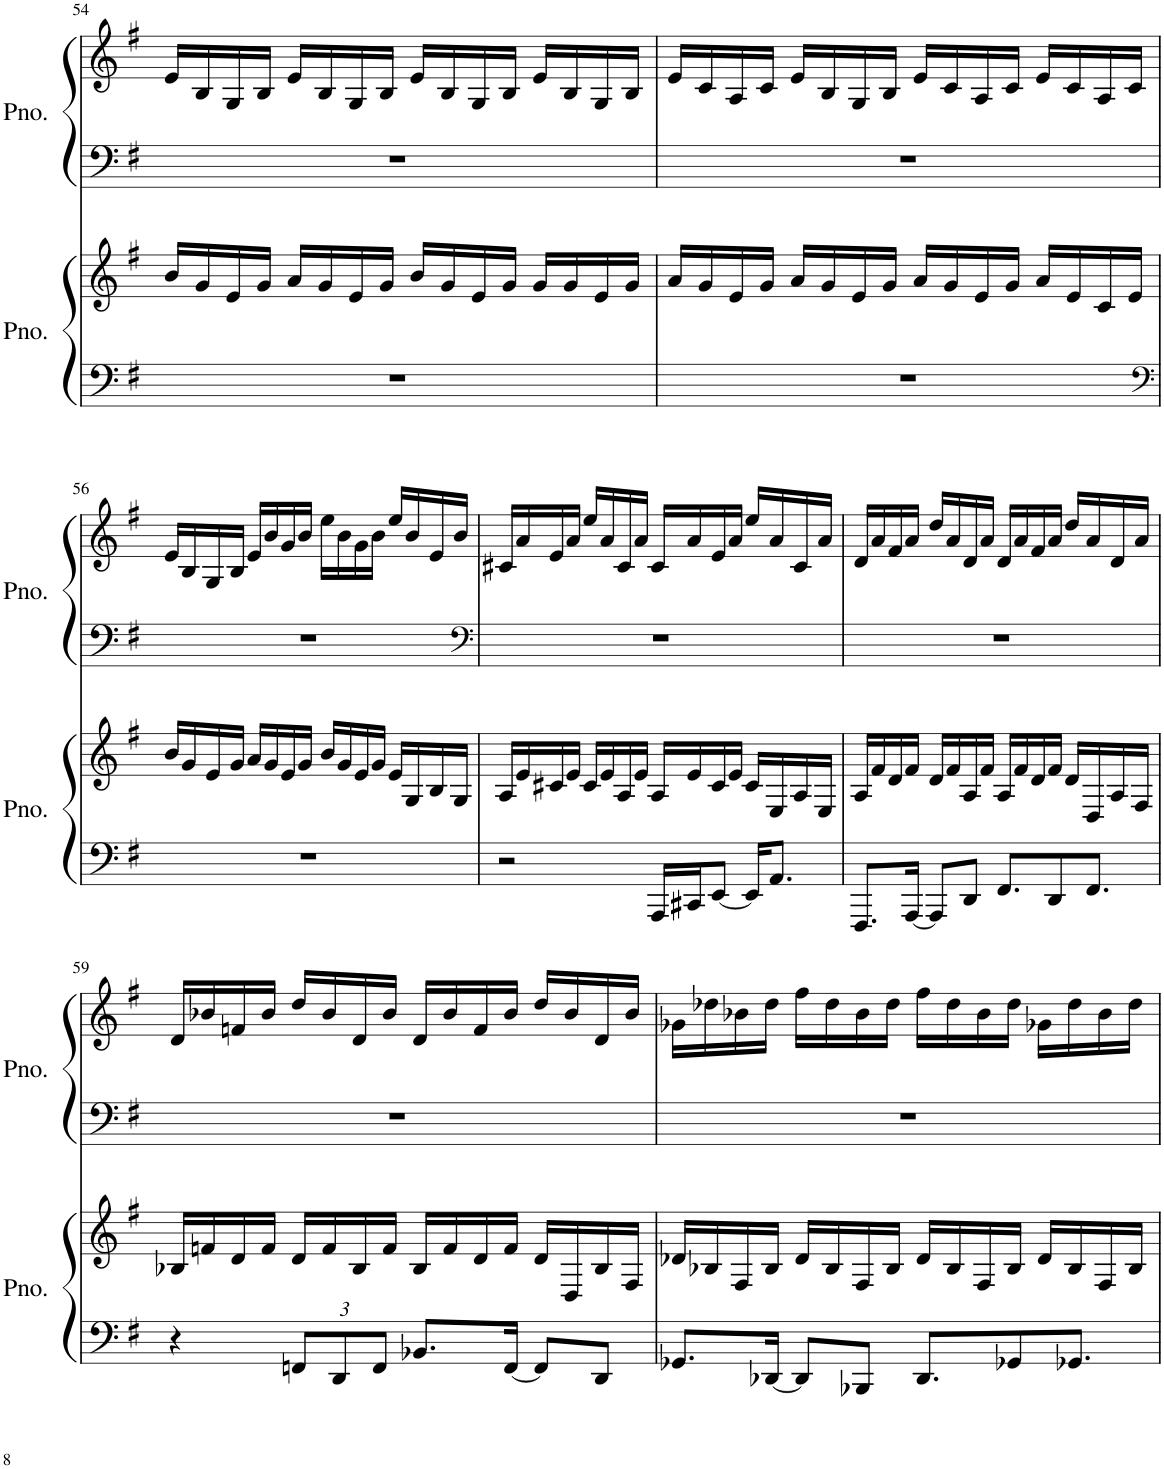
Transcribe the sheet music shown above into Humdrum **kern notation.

**kern	**kern	**kern	**kern
*part2	*part2	*part1	*part1
*staff4	*staff3	*staff2	*staff1
*I"Piano	*	*I"Piano	*
*I'Pno.	*	*I'Pno.	*
!!LO:PB:g=z
*clefF4	*clefG2	*clefF4	*clefG2
*k[f#]	*k[f#]	*k[f#]	*k[f#]
*M4/4	*M4/4	*M4/4	*M4/4
=54	=54	=54	=54
1r	16b/LL	1r	16e/LL
.	16g/	.	16B/
.	16e/	.	16G/
.	16g/JJ	.	16B/JJ
.	16a/LL	.	16e/LL
.	16g/	.	16B/
.	16e/	.	16G/
.	16g/JJ	.	16B/JJ
.	16b/LL	.	16e/LL
.	16g/	.	16B/
.	16e/	.	16G/
.	16g/JJ	.	16B/JJ
.	16g/LL	.	16e/LL
.	16g/	.	16B/
.	16e/	.	16G/
.	16g/JJ	.	16B/JJ
=55	=55	=55	=55
1r	16a/LL	1r	16e/LL
.	16g/	.	16c/
.	16e/	.	16A/
.	16g/JJ	.	16c/JJ
.	16a/LL	.	16e/LL
.	16g/	.	16B/
.	16e/	.	16G/
.	16g/JJ	.	16B/JJ
.	16a/LL	.	16e/LL
.	16g/	.	16c/
.	16e/	.	16A/
.	16g/JJ	.	16c/JJ
.	16a/LL	.	16e/LL
.	16e/	.	16c/
.	16c/	.	16A/
.	16e/JJ	.	16c/JJ
!!LO:LB:g=z
=56	=56	=56	=56
*clefF4	*	*	*
1r	16b/LL	1r	16e/LL
.	16g/	.	16B/
.	16e/	.	16G/
.	16g/JJ	.	16B/JJ
.	16a/LL	.	16e/LL
.	16g/	.	16b/
.	16e/	.	16g/
.	16g/JJ	.	16b/JJ
.	16b/LL	.	16ee\LL
.	16g/	.	16b\
.	16e/	.	16g\
.	16g/JJ	.	16b\JJ
.	16e/LL	.	16ee/LL
.	16G/	.	16b/
.	16B/	.	16e/
.	16G/JJ	.	16b/JJ
=57	=57	=57	=57
*	*	*clefF4	*
2r	16A/LL	1r	16c#X/LL
.	16e/	.	16a/
.	16c#X/	.	16e/
.	16e/JJ	.	16a/JJ
.	16c#/LL	.	16ee/LL
.	16e/	.	16a/
.	16A/	.	16c#/
.	16e/JJ	.	16a/JJ
16AAA/LL	16A/LL	.	16c#/LL
16CC#X/J	16e/	.	16a/
[8EE/J	16c#/	.	16e/
.	16e/JJ	.	16a/JJ
16EE/KL]	16c#/LL	.	16ee/LL
8.AA/J	16E/	.	16a/
.	16A/	.	16c#/
.	16E/JJ	.	16a/JJ
=58	=58	=58	=58
8.FFF#/L	16A/LL	1r	16d/LL
.	16f#/	.	16a/
.	16d/	.	16f#/
[16AAA/Jk	16f#/JJ	.	16a/JJ
8AAA/L]	16d/LL	.	16dd/LL
.	16f#/	.	16a/
8DD/J	16A/	.	16d/
.	16f#/JJ	.	16a/JJ
8.FF#/L	16A/LL	.	16d/LL
.	16f#/	.	16a/
.	16d/	.	16f#/
8DD/	16f#/JJ	.	16a/JJ
.	16d/LL	.	16dd/LL
8.FF#/J	16D/	.	16a/
.	16A/	.	16d/
.	16F#/JJ	.	16a/JJ
!!LO:LB:g=z
=59	=59	=59	=59
4r	16B-X/LL	1r	16d/LL
.	16fn/	.	16b-X/
.	16d/	.	16fn/
.	16f/JJ	.	16b-/JJ
*Xbrackettup	*	*	*
12FFn/L	16d/LL	.	16dd/LL
.	16f/	.	16b-/
12DD/	.	.	.
.	16B-/	.	16d/
12FF/J	.	.	.
.	16f/JJ	.	16b-/JJ
8.BB-X/L	16B-/LL	.	16d/LL
.	16f/	.	16b-/
.	16d/	.	16f/
[16FF/Jk	16f/JJ	.	16b-/JJ
8FF/L]	16d/LL	.	16dd/LL
.	16D/	.	16b-/
8DD/J	16B-/	.	16d/
.	16F#/JJ	.	16b-/JJ
=60	=60	=60	=60
8.GG-X/L	16d-X/LL	1r	16g-X\LL
.	16B-X/	.	16dd-X\
.	16F#/	.	16b-X\
[16DD-X/Jk	16B-/JJ	.	16dd-\JJ
8DD-/L]	16d-/LL	.	16ff#\LL
.	16B-/	.	16dd-\
8BBB-X/J	16F#/	.	16b-\
.	16B-/JJ	.	16dd-\JJ
8.DD-/L	16d-/LL	.	16ff#\LL
.	16B-/	.	16dd-\
.	16F#/	.	16b-\
8GG-X/	16B-/JJ	.	16dd-\JJ
.	16d-/LL	.	16g-X\LL
8.GG-X/J	16B-/	.	16dd-\
.	16F#/	.	16b-\
.	16B-/JJ	.	16dd-\JJ
=	=	=	=
*-	*-	*-	*-
